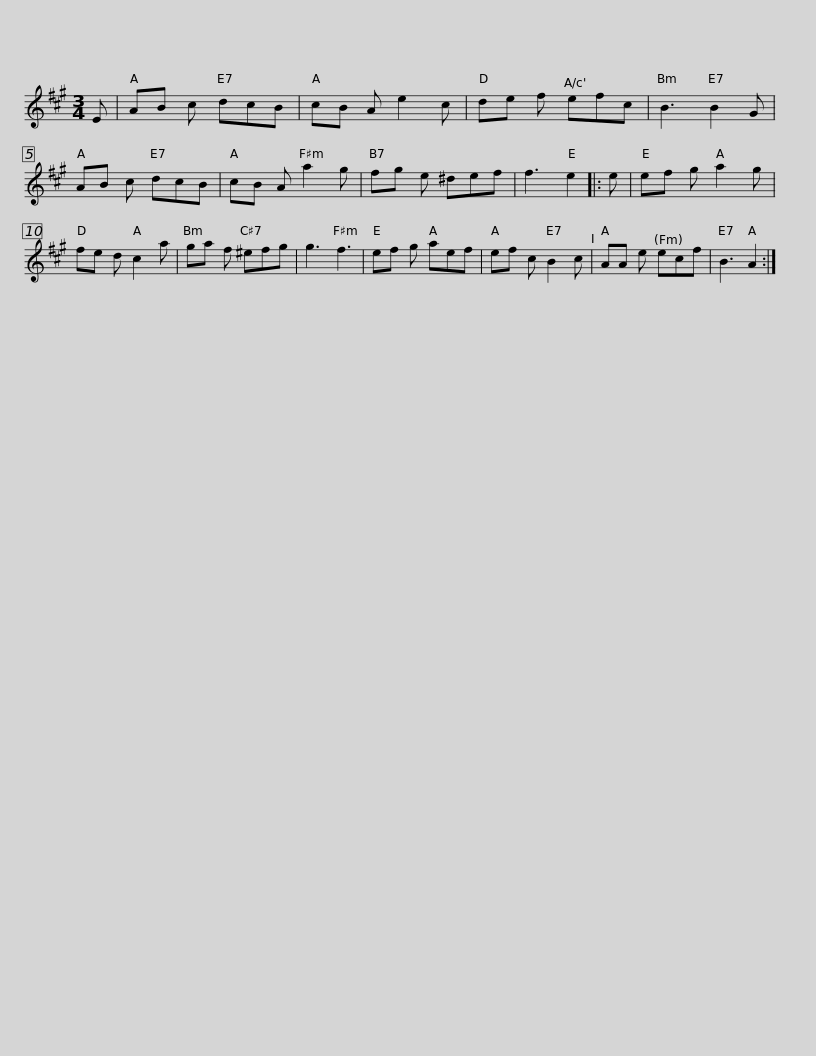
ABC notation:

X:1
L:1/8
M:3/4
I:linebreak $
K:A
V:1 treble
V:1
 E | AB c dcB | cB A e2 c | de f efc | B3 B2 G | %5
 AB c dcB | cB A a2 g | fg e ^def |$ f3 e2 |: e | %10
 ef g a2 g | fe d c2 a | ga f ^efg | g3 f3 | ef g aef | %15
 ef c B2 c | AA e ecf |$ B3 A2 :| %18
